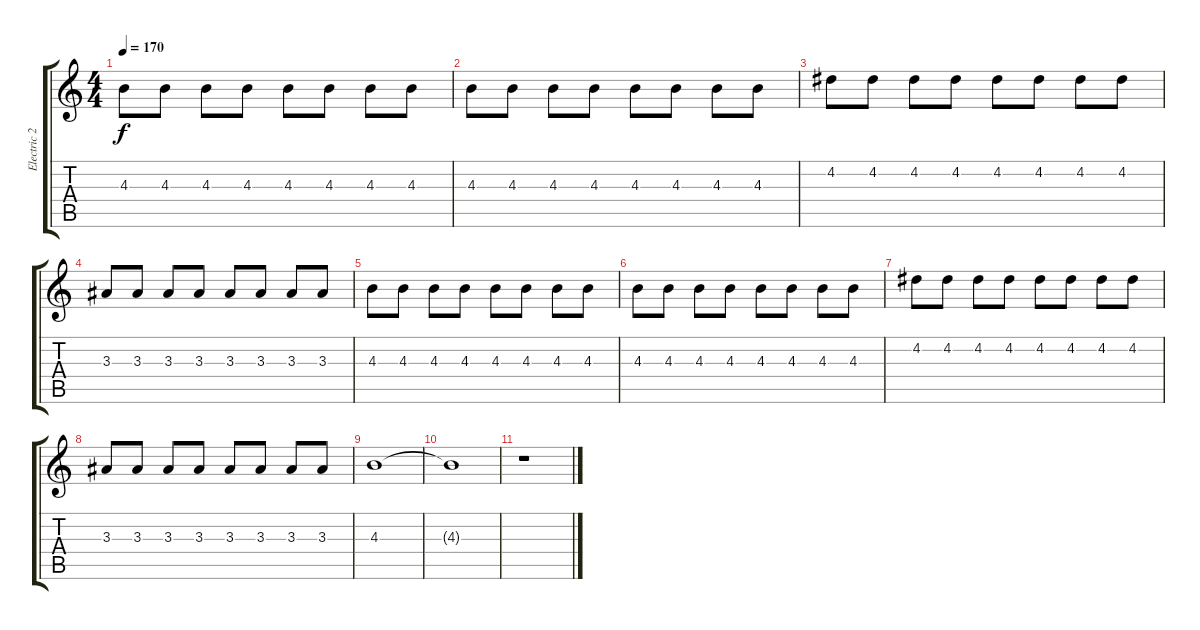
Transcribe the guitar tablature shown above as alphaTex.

\track ("Electric 2" "Electric 2") {instrument electricguitarclean}
\staff {score tabs}
\tuning (E4 B3 G3 D3 A2 E2) {hide}
\ts (4 4)
\tempo 170
\clef g2
\ks c
4.3.8{dy f} 4.3.8 4.3.8 4.3.8 4.3.8 4.3.8 4.3.8 4.3.8 |
4.3.8 4.3.8 4.3.8 4.3.8 4.3.8 4.3.8 4.3.8 4.3.8 |
4.2.8 4.2.8 4.2.8 4.2.8 4.2.8 4.2.8 4.2.8 4.2.8 |
3.3.8 3.3.8 3.3.8 3.3.8 3.3.8 3.3.8 3.3.8 3.3.8 |
4.3.8 4.3.8 4.3.8 4.3.8 4.3.8 4.3.8 4.3.8 4.3.8 |
4.3.8 4.3.8 4.3.8 4.3.8 4.3.8 4.3.8 4.3.8 4.3.8 |
4.2.8 4.2.8 4.2.8 4.2.8 4.2.8 4.2.8 4.2.8 4.2.8 |
3.3.8 3.3.8 3.3.8 3.3.8 3.3.8 3.3.8 3.3.8 3.3.8 |
4.3.1{volume 0} |
4.3{t}.1 |
r.1
